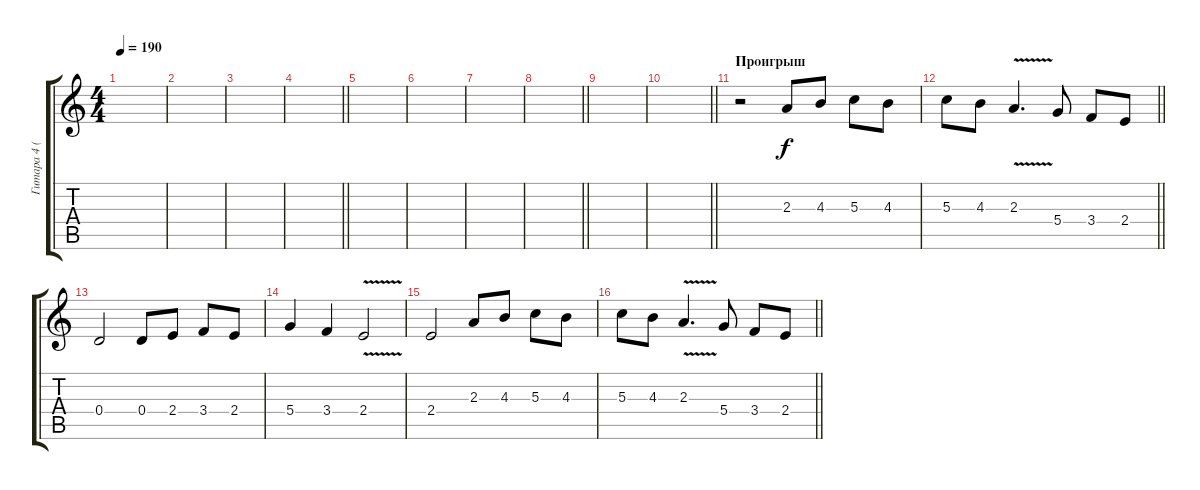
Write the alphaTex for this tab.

\track ("Гитара 4 (Соло)" "Гитара 4 (") {instrument electricguitarclean}
\staff {score tabs}
\tuning (E4 B3 G3 D3 A2 E2) {hide}
\ts (4 4)
\tempo 190
\clef g2
\ks c
|
|
|
\barLineRight lightlight
|
|
|
|
\barLineRight lightlight
|
|
\barLineRight lightlight
|
\section ("" "Проигрыш")
r.2 2.3.8 4.3.8 5.3.8 4.3.8 |
\barLineRight lightlight
5.3.8 4.3.8 2.3{v}.4{d} 5.4.8 3.4.8 2.4.8 |
0.4.2 0.4.8 2.4.8 3.4.8 2.4.8 |
5.4.4 3.4.4 2.4{v}.2 |
2.4.2 2.3.8 4.3.8 5.3.8 4.3.8 |
\barLineRight lightlight
5.3.8 4.3.8 2.3{v}.4{d} 5.4.8 3.4.8 2.4.8
